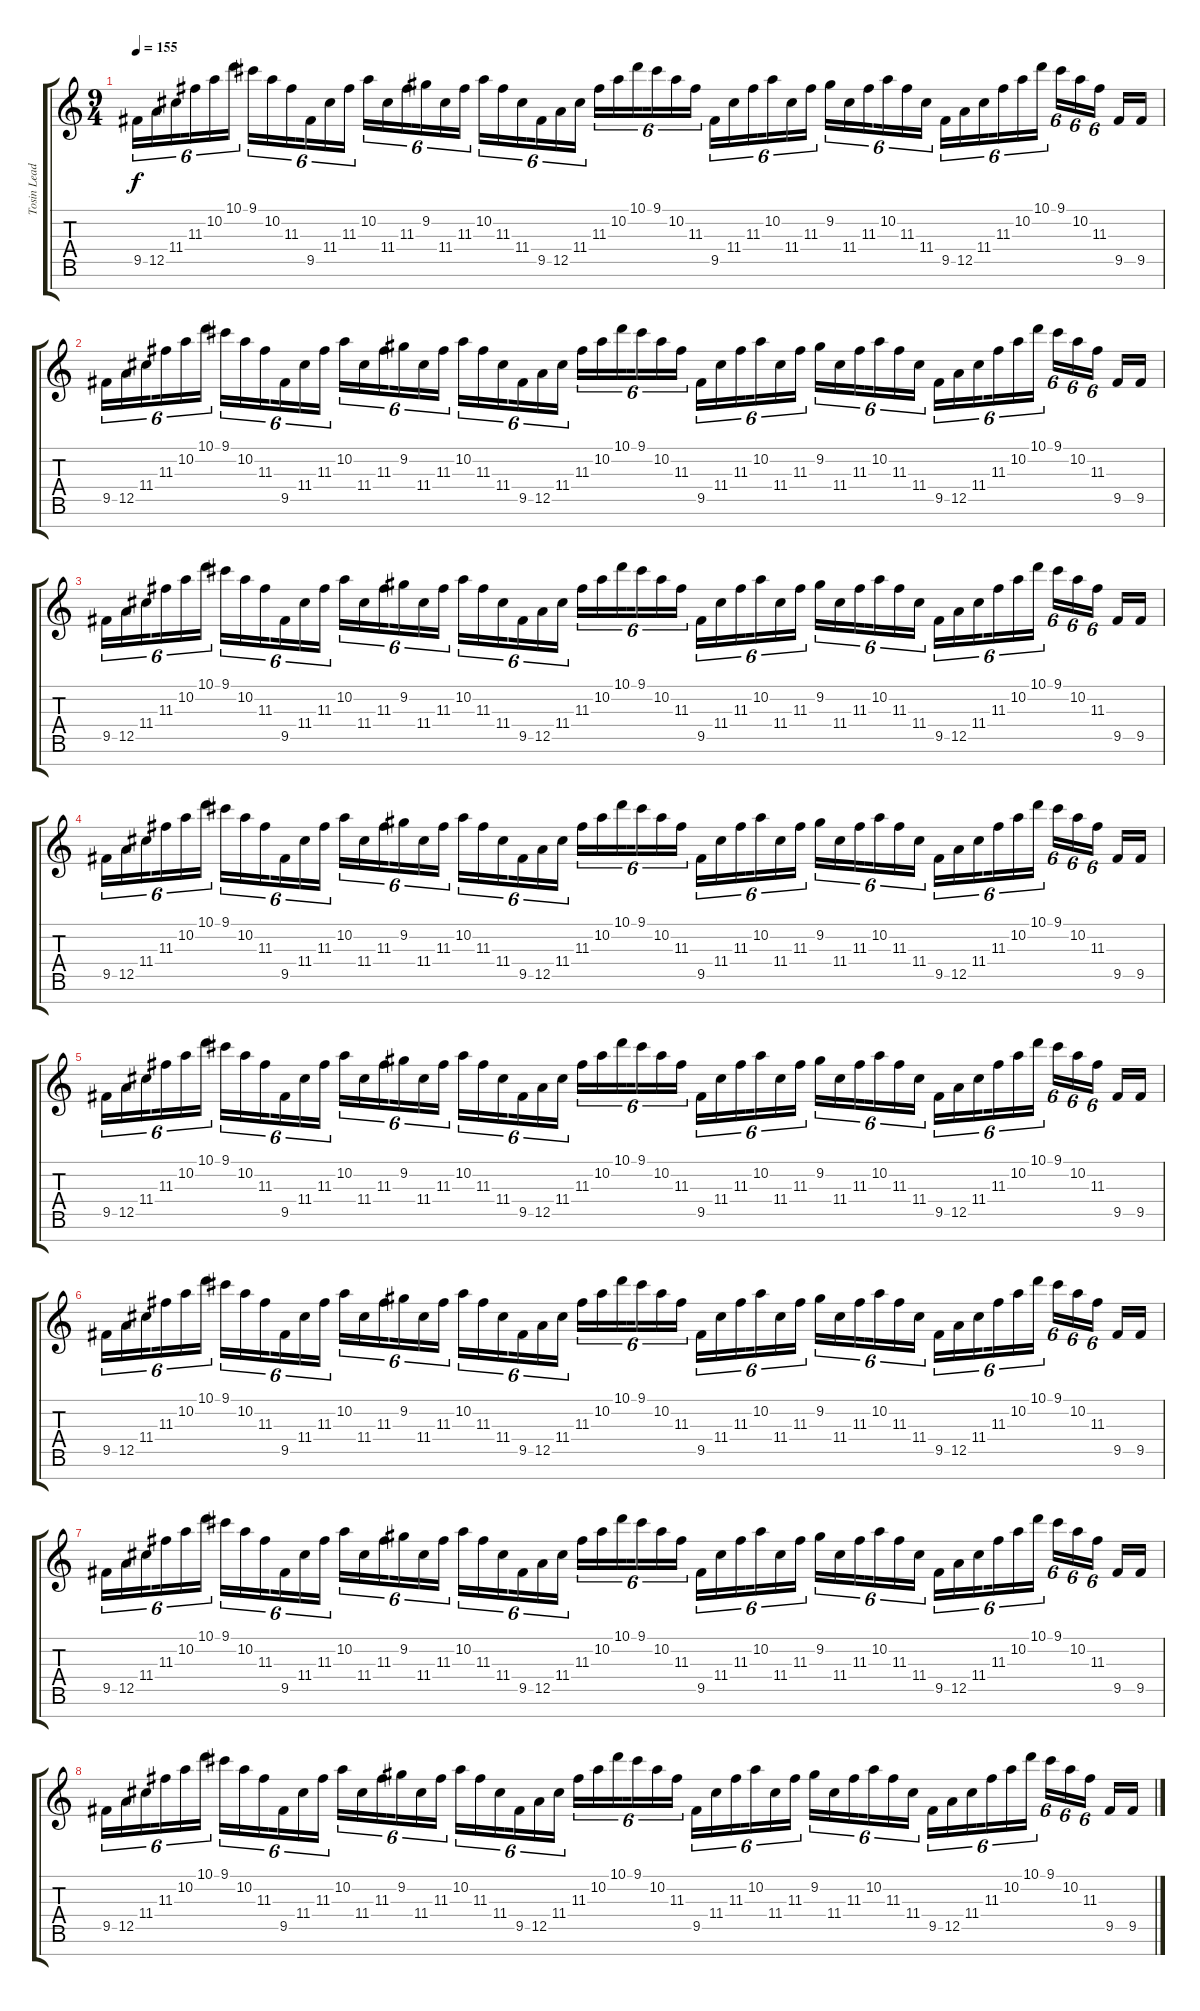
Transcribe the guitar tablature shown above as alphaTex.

\track ("Tosin Lead Left" "Tosin Lead") {instrument distortionguitar}
\staff {score tabs}
\tuning (E4 B3 G3 D3 A2 D2 B1) {hide}
\ts (9 4)
\tempo 155
\clef g2
\ks c
9.5.16{tu (6 4) dy f} 12.5.16{tu (6 4)} 11.4.16{tu (6 4) beam splitsecondary} 11.3.16{tu (6 4)} 10.2.16{tu (6 4)} 10.1.16{tu (6 4) beam splitsecondary} 9.1.16{tu (6 4)} 10.2.16{tu (6 4)} 11.3.16{tu (6 4) beam splitsecondary} 9.5.16{tu (6 4)} 11.4.16{tu (6 4)} 11.3.16{tu (6 4) beam splitsecondary} 10.2.16{tu (6 4)} 11.4.16{tu (6 4)} 11.3.16{tu (6 4) beam splitsecondary} 9.2.16{tu (6 4)} 11.4.16{tu (6 4)} 11.3.16{tu (6 4)} 10.2.16{tu (6 4)} 11.3.16{tu (6 4)} 11.4.16{tu (6 4) beam splitsecondary} 9.5.16{tu (6 4)} 12.5.16{tu (6 4)} 11.4.16{tu (6 4) beam splitsecondary} 11.3.16{tu (6 4)} 10.2.16{tu (6 4)} 10.1.16{tu (6 4) beam splitsecondary} 9.1.16{tu (6 4)} 10.2.16{tu (6 4)} 11.3.16{tu (6 4) beam splitsecondary} 9.5.16{tu (6 4)} 11.4.16{tu (6 4)} 11.3.16{tu (6 4) beam splitsecondary} 10.2.16{tu (6 4)} 11.4.16{tu (6 4)} 11.3.16{tu (6 4)} 9.2.16{tu (6 4)} 11.4.16{tu (6 4)} 11.3.16{tu (6 4) beam splitsecondary} 10.2.16{tu (6 4)} 11.3.16{tu (6 4)} 11.4.16{tu (6 4) beam splitsecondary} 9.5.16{tu (6 4)} 12.5.16{tu (6 4)} 11.4.16{tu (6 4) beam splitsecondary} 11.3.16{tu (6 4)} 10.2.16{tu (6 4)} 10.1.16{tu (6 4) beam splitsecondary} 9.1.16{tu (6 4)} 10.2.16{tu (6 4)} 11.3.16{tu (6 4) beam splitsecondary} 9.5.16 9.5.16 |
9.5.16{tu (6 4)} 12.5.16{tu (6 4)} 11.4.16{tu (6 4) beam splitsecondary} 11.3.16{tu (6 4)} 10.2.16{tu (6 4)} 10.1.16{tu (6 4) beam splitsecondary} 9.1.16{tu (6 4)} 10.2.16{tu (6 4)} 11.3.16{tu (6 4) beam splitsecondary} 9.5.16{tu (6 4)} 11.4.16{tu (6 4)} 11.3.16{tu (6 4) beam splitsecondary} 10.2.16{tu (6 4)} 11.4.16{tu (6 4)} 11.3.16{tu (6 4) beam splitsecondary} 9.2.16{tu (6 4)} 11.4.16{tu (6 4)} 11.3.16{tu (6 4)} 10.2.16{tu (6 4)} 11.3.16{tu (6 4)} 11.4.16{tu (6 4) beam splitsecondary} 9.5.16{tu (6 4)} 12.5.16{tu (6 4)} 11.4.16{tu (6 4) beam splitsecondary} 11.3.16{tu (6 4)} 10.2.16{tu (6 4)} 10.1.16{tu (6 4) beam splitsecondary} 9.1.16{tu (6 4)} 10.2.16{tu (6 4)} 11.3.16{tu (6 4) beam splitsecondary} 9.5.16{tu (6 4)} 11.4.16{tu (6 4)} 11.3.16{tu (6 4) beam splitsecondary} 10.2.16{tu (6 4)} 11.4.16{tu (6 4)} 11.3.16{tu (6 4)} 9.2.16{tu (6 4)} 11.4.16{tu (6 4)} 11.3.16{tu (6 4) beam splitsecondary} 10.2.16{tu (6 4)} 11.3.16{tu (6 4)} 11.4.16{tu (6 4) beam splitsecondary} 9.5.16{tu (6 4)} 12.5.16{tu (6 4)} 11.4.16{tu (6 4) beam splitsecondary} 11.3.16{tu (6 4)} 10.2.16{tu (6 4)} 10.1.16{tu (6 4) beam splitsecondary} 9.1.16{tu (6 4)} 10.2.16{tu (6 4)} 11.3.16{tu (6 4) beam splitsecondary} 9.5.16 9.5.16 |
9.5.16{tu (6 4)} 12.5.16{tu (6 4)} 11.4.16{tu (6 4) beam splitsecondary} 11.3.16{tu (6 4)} 10.2.16{tu (6 4)} 10.1.16{tu (6 4) beam splitsecondary} 9.1.16{tu (6 4)} 10.2.16{tu (6 4)} 11.3.16{tu (6 4) beam splitsecondary} 9.5.16{tu (6 4)} 11.4.16{tu (6 4)} 11.3.16{tu (6 4) beam splitsecondary} 10.2.16{tu (6 4)} 11.4.16{tu (6 4)} 11.3.16{tu (6 4) beam splitsecondary} 9.2.16{tu (6 4)} 11.4.16{tu (6 4)} 11.3.16{tu (6 4)} 10.2.16{tu (6 4)} 11.3.16{tu (6 4)} 11.4.16{tu (6 4) beam splitsecondary} 9.5.16{tu (6 4)} 12.5.16{tu (6 4)} 11.4.16{tu (6 4) beam splitsecondary} 11.3.16{tu (6 4)} 10.2.16{tu (6 4)} 10.1.16{tu (6 4) beam splitsecondary} 9.1.16{tu (6 4)} 10.2.16{tu (6 4)} 11.3.16{tu (6 4) beam splitsecondary} 9.5.16{tu (6 4)} 11.4.16{tu (6 4)} 11.3.16{tu (6 4) beam splitsecondary} 10.2.16{tu (6 4)} 11.4.16{tu (6 4)} 11.3.16{tu (6 4)} 9.2.16{tu (6 4)} 11.4.16{tu (6 4)} 11.3.16{tu (6 4) beam splitsecondary} 10.2.16{tu (6 4)} 11.3.16{tu (6 4)} 11.4.16{tu (6 4) beam splitsecondary} 9.5.16{tu (6 4)} 12.5.16{tu (6 4)} 11.4.16{tu (6 4) beam splitsecondary} 11.3.16{tu (6 4)} 10.2.16{tu (6 4)} 10.1.16{tu (6 4) beam splitsecondary} 9.1.16{tu (6 4)} 10.2.16{tu (6 4)} 11.3.16{tu (6 4) beam splitsecondary} 9.5.16 9.5.16 |
9.5.16{tu (6 4)} 12.5.16{tu (6 4)} 11.4.16{tu (6 4) beam splitsecondary} 11.3.16{tu (6 4)} 10.2.16{tu (6 4)} 10.1.16{tu (6 4) beam splitsecondary} 9.1.16{tu (6 4)} 10.2.16{tu (6 4)} 11.3.16{tu (6 4) beam splitsecondary} 9.5.16{tu (6 4)} 11.4.16{tu (6 4)} 11.3.16{tu (6 4) beam splitsecondary} 10.2.16{tu (6 4)} 11.4.16{tu (6 4)} 11.3.16{tu (6 4) beam splitsecondary} 9.2.16{tu (6 4)} 11.4.16{tu (6 4)} 11.3.16{tu (6 4)} 10.2.16{tu (6 4)} 11.3.16{tu (6 4)} 11.4.16{tu (6 4) beam splitsecondary} 9.5.16{tu (6 4)} 12.5.16{tu (6 4)} 11.4.16{tu (6 4) beam splitsecondary} 11.3.16{tu (6 4)} 10.2.16{tu (6 4)} 10.1.16{tu (6 4) beam splitsecondary} 9.1.16{tu (6 4)} 10.2.16{tu (6 4)} 11.3.16{tu (6 4) beam splitsecondary} 9.5.16{tu (6 4)} 11.4.16{tu (6 4)} 11.3.16{tu (6 4) beam splitsecondary} 10.2.16{tu (6 4)} 11.4.16{tu (6 4)} 11.3.16{tu (6 4)} 9.2.16{tu (6 4)} 11.4.16{tu (6 4)} 11.3.16{tu (6 4) beam splitsecondary} 10.2.16{tu (6 4)} 11.3.16{tu (6 4)} 11.4.16{tu (6 4) beam splitsecondary} 9.5.16{tu (6 4)} 12.5.16{tu (6 4)} 11.4.16{tu (6 4) beam splitsecondary} 11.3.16{tu (6 4)} 10.2.16{tu (6 4)} 10.1.16{tu (6 4) beam splitsecondary} 9.1.16{tu (6 4)} 10.2.16{tu (6 4)} 11.3.16{tu (6 4) beam splitsecondary} 9.5.16 9.5.16 |
9.5.16{tu (6 4)} 12.5.16{tu (6 4)} 11.4.16{tu (6 4) beam splitsecondary} 11.3.16{tu (6 4)} 10.2.16{tu (6 4)} 10.1.16{tu (6 4) beam splitsecondary} 9.1.16{tu (6 4)} 10.2.16{tu (6 4)} 11.3.16{tu (6 4) beam splitsecondary} 9.5.16{tu (6 4)} 11.4.16{tu (6 4)} 11.3.16{tu (6 4) beam splitsecondary} 10.2.16{tu (6 4)} 11.4.16{tu (6 4)} 11.3.16{tu (6 4) beam splitsecondary} 9.2.16{tu (6 4)} 11.4.16{tu (6 4)} 11.3.16{tu (6 4)} 10.2.16{tu (6 4)} 11.3.16{tu (6 4)} 11.4.16{tu (6 4) beam splitsecondary} 9.5.16{tu (6 4)} 12.5.16{tu (6 4)} 11.4.16{tu (6 4) beam splitsecondary} 11.3.16{tu (6 4)} 10.2.16{tu (6 4)} 10.1.16{tu (6 4) beam splitsecondary} 9.1.16{tu (6 4)} 10.2.16{tu (6 4)} 11.3.16{tu (6 4) beam splitsecondary} 9.5.16{tu (6 4)} 11.4.16{tu (6 4)} 11.3.16{tu (6 4) beam splitsecondary} 10.2.16{tu (6 4)} 11.4.16{tu (6 4)} 11.3.16{tu (6 4)} 9.2.16{tu (6 4)} 11.4.16{tu (6 4)} 11.3.16{tu (6 4) beam splitsecondary} 10.2.16{tu (6 4)} 11.3.16{tu (6 4)} 11.4.16{tu (6 4) beam splitsecondary} 9.5.16{tu (6 4)} 12.5.16{tu (6 4)} 11.4.16{tu (6 4) beam splitsecondary} 11.3.16{tu (6 4)} 10.2.16{tu (6 4)} 10.1.16{tu (6 4) beam splitsecondary} 9.1.16{tu (6 4)} 10.2.16{tu (6 4)} 11.3.16{tu (6 4) beam splitsecondary} 9.5.16 9.5.16 |
9.5.16{tu (6 4)} 12.5.16{tu (6 4)} 11.4.16{tu (6 4) beam splitsecondary} 11.3.16{tu (6 4)} 10.2.16{tu (6 4)} 10.1.16{tu (6 4) beam splitsecondary} 9.1.16{tu (6 4)} 10.2.16{tu (6 4)} 11.3.16{tu (6 4) beam splitsecondary} 9.5.16{tu (6 4)} 11.4.16{tu (6 4)} 11.3.16{tu (6 4) beam splitsecondary} 10.2.16{tu (6 4)} 11.4.16{tu (6 4)} 11.3.16{tu (6 4) beam splitsecondary} 9.2.16{tu (6 4)} 11.4.16{tu (6 4)} 11.3.16{tu (6 4)} 10.2.16{tu (6 4)} 11.3.16{tu (6 4)} 11.4.16{tu (6 4) beam splitsecondary} 9.5.16{tu (6 4)} 12.5.16{tu (6 4)} 11.4.16{tu (6 4) beam splitsecondary} 11.3.16{tu (6 4)} 10.2.16{tu (6 4)} 10.1.16{tu (6 4) beam splitsecondary} 9.1.16{tu (6 4)} 10.2.16{tu (6 4)} 11.3.16{tu (6 4) beam splitsecondary} 9.5.16{tu (6 4)} 11.4.16{tu (6 4)} 11.3.16{tu (6 4) beam splitsecondary} 10.2.16{tu (6 4)} 11.4.16{tu (6 4)} 11.3.16{tu (6 4)} 9.2.16{tu (6 4)} 11.4.16{tu (6 4)} 11.3.16{tu (6 4) beam splitsecondary} 10.2.16{tu (6 4)} 11.3.16{tu (6 4)} 11.4.16{tu (6 4) beam splitsecondary} 9.5.16{tu (6 4)} 12.5.16{tu (6 4)} 11.4.16{tu (6 4) beam splitsecondary} 11.3.16{tu (6 4)} 10.2.16{tu (6 4)} 10.1.16{tu (6 4) beam splitsecondary} 9.1.16{tu (6 4)} 10.2.16{tu (6 4)} 11.3.16{tu (6 4) beam splitsecondary} 9.5.16 9.5.16 |
9.5.16{tu (6 4)} 12.5.16{tu (6 4)} 11.4.16{tu (6 4) beam splitsecondary} 11.3.16{tu (6 4)} 10.2.16{tu (6 4)} 10.1.16{tu (6 4) beam splitsecondary} 9.1.16{tu (6 4)} 10.2.16{tu (6 4)} 11.3.16{tu (6 4) beam splitsecondary} 9.5.16{tu (6 4)} 11.4.16{tu (6 4)} 11.3.16{tu (6 4) beam splitsecondary} 10.2.16{tu (6 4)} 11.4.16{tu (6 4)} 11.3.16{tu (6 4) beam splitsecondary} 9.2.16{tu (6 4)} 11.4.16{tu (6 4)} 11.3.16{tu (6 4)} 10.2.16{tu (6 4)} 11.3.16{tu (6 4)} 11.4.16{tu (6 4) beam splitsecondary} 9.5.16{tu (6 4)} 12.5.16{tu (6 4)} 11.4.16{tu (6 4) beam splitsecondary} 11.3.16{tu (6 4)} 10.2.16{tu (6 4)} 10.1.16{tu (6 4) beam splitsecondary} 9.1.16{tu (6 4)} 10.2.16{tu (6 4)} 11.3.16{tu (6 4) beam splitsecondary} 9.5.16{tu (6 4)} 11.4.16{tu (6 4)} 11.3.16{tu (6 4) beam splitsecondary} 10.2.16{tu (6 4)} 11.4.16{tu (6 4)} 11.3.16{tu (6 4)} 9.2.16{tu (6 4)} 11.4.16{tu (6 4)} 11.3.16{tu (6 4) beam splitsecondary} 10.2.16{tu (6 4)} 11.3.16{tu (6 4)} 11.4.16{tu (6 4) beam splitsecondary} 9.5.16{tu (6 4)} 12.5.16{tu (6 4)} 11.4.16{tu (6 4) beam splitsecondary} 11.3.16{tu (6 4)} 10.2.16{tu (6 4)} 10.1.16{tu (6 4) beam splitsecondary} 9.1.16{tu (6 4)} 10.2.16{tu (6 4)} 11.3.16{tu (6 4) beam splitsecondary} 9.5.16 9.5.16 |
9.5.16{tu (6 4)} 12.5.16{tu (6 4)} 11.4.16{tu (6 4) beam splitsecondary} 11.3.16{tu (6 4)} 10.2.16{tu (6 4)} 10.1.16{tu (6 4) beam splitsecondary} 9.1.16{tu (6 4)} 10.2.16{tu (6 4)} 11.3.16{tu (6 4) beam splitsecondary} 9.5.16{tu (6 4)} 11.4.16{tu (6 4)} 11.3.16{tu (6 4) beam splitsecondary} 10.2.16{tu (6 4)} 11.4.16{tu (6 4)} 11.3.16{tu (6 4) beam splitsecondary} 9.2.16{tu (6 4)} 11.4.16{tu (6 4)} 11.3.16{tu (6 4)} 10.2.16{tu (6 4)} 11.3.16{tu (6 4)} 11.4.16{tu (6 4) beam splitsecondary} 9.5.16{tu (6 4)} 12.5.16{tu (6 4)} 11.4.16{tu (6 4) beam splitsecondary} 11.3.16{tu (6 4)} 10.2.16{tu (6 4)} 10.1.16{tu (6 4) beam splitsecondary} 9.1.16{tu (6 4)} 10.2.16{tu (6 4)} 11.3.16{tu (6 4) beam splitsecondary} 9.5.16{tu (6 4)} 11.4.16{tu (6 4)} 11.3.16{tu (6 4) beam splitsecondary} 10.2.16{tu (6 4)} 11.4.16{tu (6 4)} 11.3.16{tu (6 4)} 9.2.16{tu (6 4)} 11.4.16{tu (6 4)} 11.3.16{tu (6 4) beam splitsecondary} 10.2.16{tu (6 4)} 11.3.16{tu (6 4)} 11.4.16{tu (6 4) beam splitsecondary} 9.5.16{tu (6 4)} 12.5.16{tu (6 4)} 11.4.16{tu (6 4) beam splitsecondary} 11.3.16{tu (6 4)} 10.2.16{tu (6 4)} 10.1.16{tu (6 4) beam splitsecondary} 9.1.16{tu (6 4)} 10.2.16{tu (6 4)} 11.3.16{tu (6 4) beam splitsecondary} 9.5.16 9.5.16
